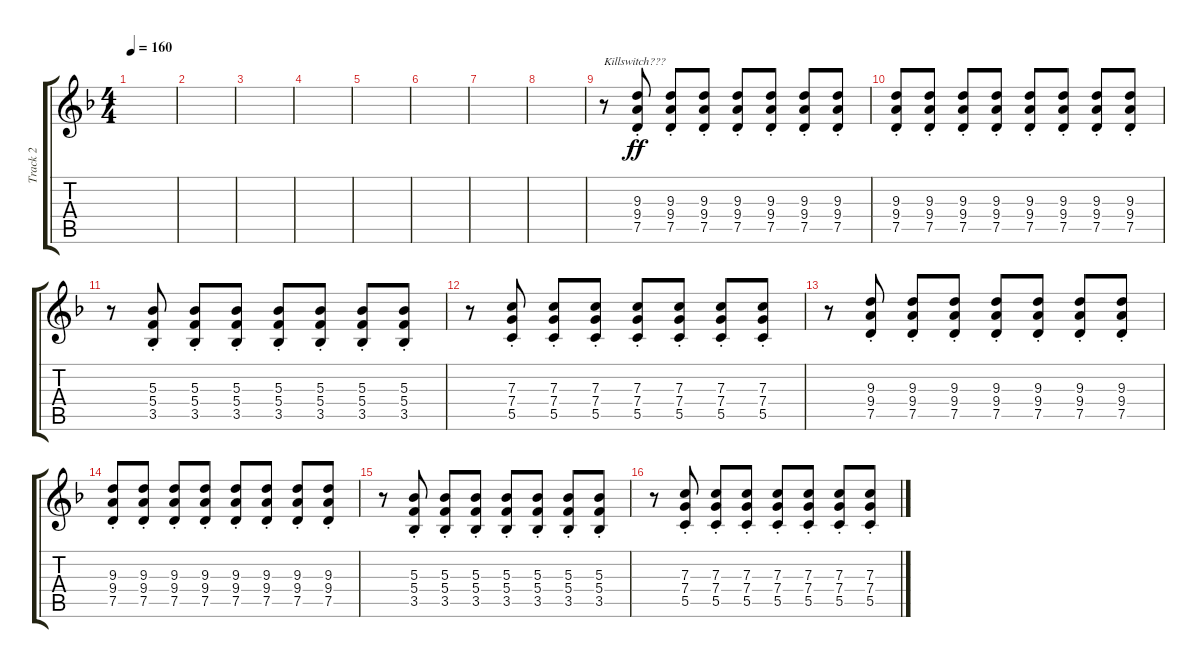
\track ("Track 2" "Track 2") {instrument overdrivenguitar}
\staff {score tabs}
\tuning (D4 A3 F3 C3 G2 C2) {hide}
\ts (4 4)
\tempo 160
\clef g2
\ks dminor
|
|
|
|
|
|
|
|
r.8{txt "Killswitch???"} (9.3{st} 9.4 7.5).8{dy ff} (9.3{st} 9.4 7.5).8 (9.3{st} 9.4 7.5).8 (9.3{st} 9.4 7.5).8 (9.3{st} 9.4 7.5).8 (9.3{st} 9.4 7.5).8 (9.3{st} 9.4 7.5).8 |
(9.3{st} 9.4 7.5).8 (9.3{st} 9.4 7.5).8 (9.3{st} 9.4 7.5).8 (9.3{st} 9.4 7.5).8 (9.3{st} 9.4 7.5).8 (9.3{st} 9.4 7.5).8 (9.3{st} 9.4 7.5).8 (9.3{st} 9.4 7.5).8 |
r.8 (5.3{st} 5.4 3.5).8 (5.3{st} 5.4 3.5).8 (5.3{st} 5.4 3.5).8 (5.3{st} 5.4 3.5).8 (5.3{st} 5.4 3.5).8 (5.3{st} 5.4 3.5).8 (5.3{st} 5.4 3.5).8 |
r.8 (7.3{st} 7.4 5.5).8 (7.3{st} 7.4 5.5).8 (7.3{st} 7.4 5.5).8 (7.3{st} 7.4 5.5).8 (7.3{st} 7.4 5.5).8 (7.3{st} 7.4 5.5).8 (7.3{st} 7.4 5.5).8 |
r.8 (9.3{st} 9.4 7.5).8 (9.3{st} 9.4 7.5).8 (9.3{st} 9.4 7.5).8 (9.3{st} 9.4 7.5).8 (9.3{st} 9.4 7.5).8 (9.3{st} 9.4 7.5).8 (9.3{st} 9.4 7.5).8 |
(9.3{st} 9.4 7.5).8 (9.3{st} 9.4 7.5).8 (9.3{st} 9.4 7.5).8 (9.3{st} 9.4 7.5).8 (9.3{st} 9.4 7.5).8 (9.3{st} 9.4 7.5).8 (9.3{st} 9.4 7.5).8 (9.3{st} 9.4 7.5).8 |
r.8 (5.3{st} 5.4 3.5).8 (5.3{st} 5.4 3.5).8 (5.3{st} 5.4 3.5).8 (5.3{st} 5.4 3.5).8 (5.3{st} 5.4 3.5).8 (5.3{st} 5.4 3.5).8 (5.3{st} 5.4 3.5).8 |
r.8 (7.3{st} 7.4 5.5).8 (7.3{st} 7.4 5.5).8 (7.3{st} 7.4 5.5).8 (7.3{st} 7.4 5.5).8 (7.3{st} 7.4 5.5).8 (7.3{st} 7.4 5.5).8 (7.3{st} 7.4 5.5).8
